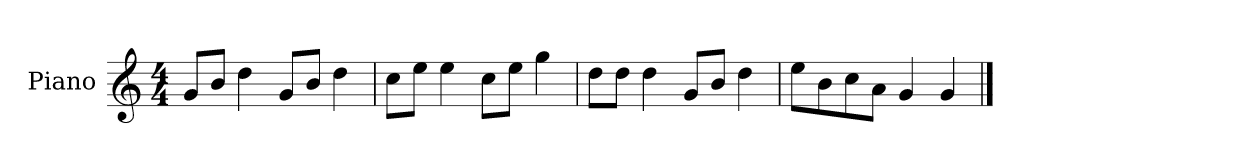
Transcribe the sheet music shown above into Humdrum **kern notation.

**kern
*part1
*staff1
*I"Piano
*I'P-no
*clefG2
*k[]
*M4/4
*MM90
=1
8g/L
8b/J
4dd\
8g/L
8b/J
4dd\
=2
8cc\L
8ee\J
4ee\
8cc\L
8ee\J
4gg\
=3
8dd\L
8dd\J
4dd\
8g/L
8b/J
4dd\
=4
8ee\L
8b\
8cc\
8a\J
4g/
4g/
==
*-
